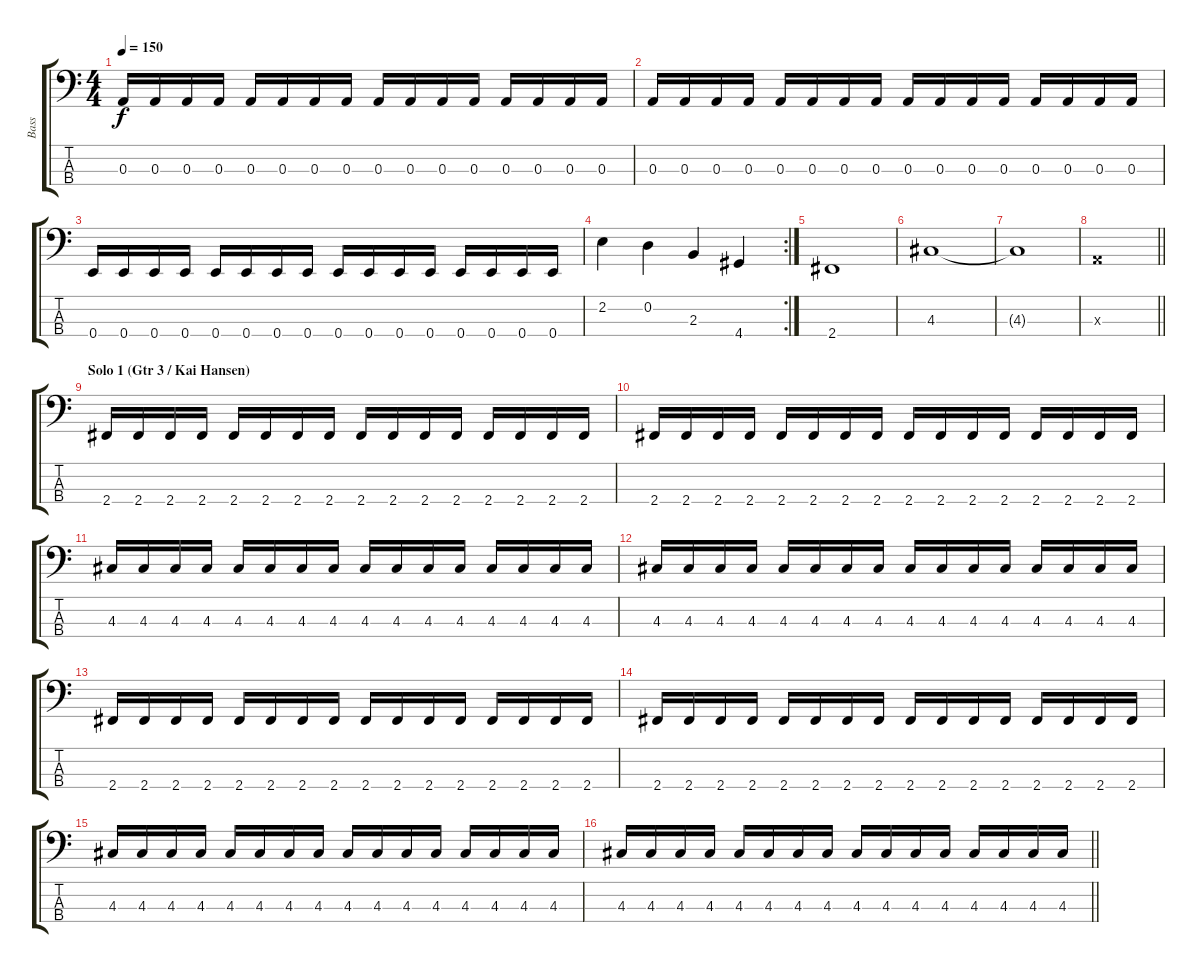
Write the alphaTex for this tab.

\track ("Bass" "Bass") {instrument electricbassfinger}
\staff {score tabs}
\tuning (G2 D2 A1 E1) {hide}
\ts (4 4)
\tempo 150
\clef f4
\ks c
0.3.16{dy f} 0.3.16 0.3.16 0.3.16 0.3.16 0.3.16 0.3.16 0.3.16 0.3.16 0.3.16 0.3.16 0.3.16 0.3.16 0.3.16 0.3.16 0.3.16 |
0.3.16 0.3.16 0.3.16 0.3.16 0.3.16 0.3.16 0.3.16 0.3.16 0.3.16 0.3.16 0.3.16 0.3.16 0.3.16 0.3.16 0.3.16 0.3.16 |
0.4.16 0.4.16 0.4.16 0.4.16 0.4.16 0.4.16 0.4.16 0.4.16 0.4.16 0.4.16 0.4.16 0.4.16 0.4.16 0.4.16 0.4.16 0.4.16 |
\rc 2
2.2.4 0.2.4 2.3.4 4.4.4 |
2.4.1 |
4.3.1 |
4.3{t}.1 |
\barLineRight lightlight
0.3{x}.1 |
\section ("" "Solo 1 (Gtr 3 / Kai Hansen)")
2.4.16 2.4.16 2.4.16 2.4.16 2.4.16 2.4.16 2.4.16 2.4.16 2.4.16 2.4.16 2.4.16 2.4.16 2.4.16 2.4.16 2.4.16 2.4.16 |
2.4.16 2.4.16 2.4.16 2.4.16 2.4.16 2.4.16 2.4.16 2.4.16 2.4.16 2.4.16 2.4.16 2.4.16 2.4.16 2.4.16 2.4.16 2.4.16 |
4.3.16 4.3.16 4.3.16 4.3.16 4.3.16 4.3.16 4.3.16 4.3.16 4.3.16 4.3.16 4.3.16 4.3.16 4.3.16 4.3.16 4.3.16 4.3.16 |
4.3.16 4.3.16 4.3.16 4.3.16 4.3.16 4.3.16 4.3.16 4.3.16 4.3.16 4.3.16 4.3.16 4.3.16 4.3.16 4.3.16 4.3.16 4.3.16 |
2.4.16 2.4.16 2.4.16 2.4.16 2.4.16 2.4.16 2.4.16 2.4.16 2.4.16 2.4.16 2.4.16 2.4.16 2.4.16 2.4.16 2.4.16 2.4.16 |
2.4.16 2.4.16 2.4.16 2.4.16 2.4.16 2.4.16 2.4.16 2.4.16 2.4.16 2.4.16 2.4.16 2.4.16 2.4.16 2.4.16 2.4.16 2.4.16 |
4.3.16 4.3.16 4.3.16 4.3.16 4.3.16 4.3.16 4.3.16 4.3.16 4.3.16 4.3.16 4.3.16 4.3.16 4.3.16 4.3.16 4.3.16 4.3.16 |
\barLineRight lightlight
4.3.16 4.3.16 4.3.16 4.3.16 4.3.16 4.3.16 4.3.16 4.3.16 4.3.16 4.3.16 4.3.16 4.3.16 4.3.16 4.3.16 4.3.16 4.3.16
